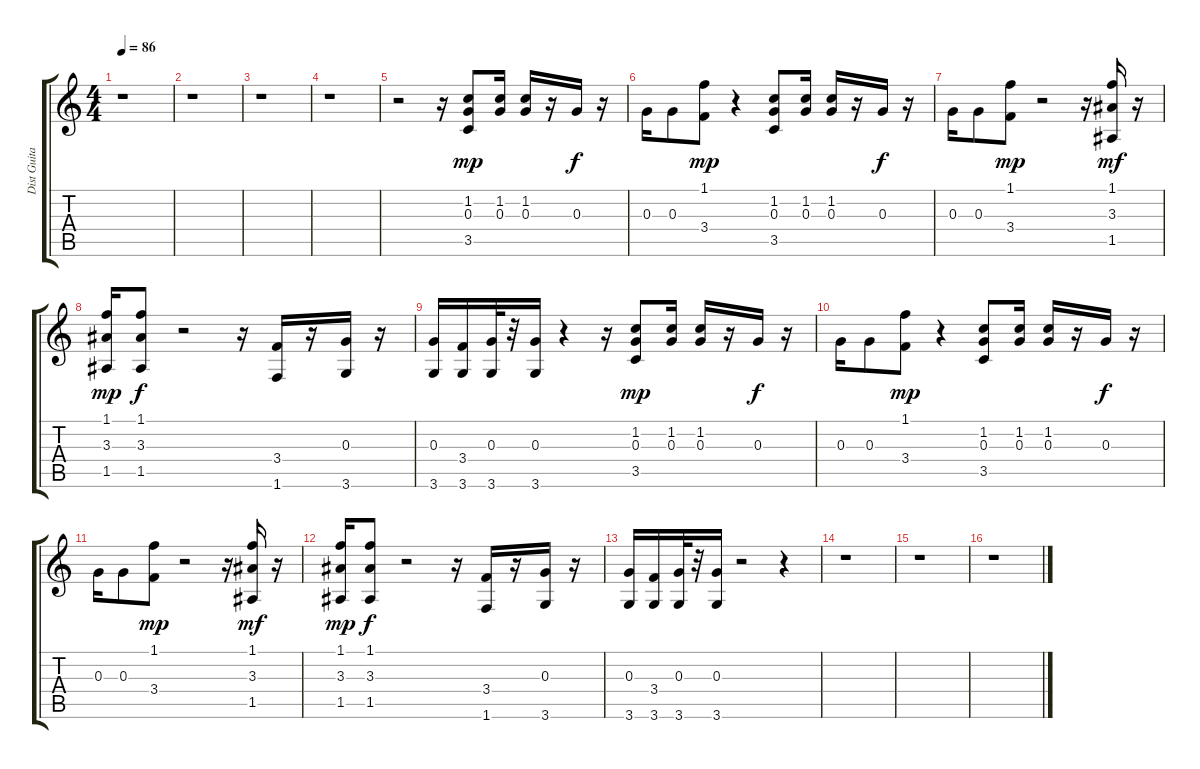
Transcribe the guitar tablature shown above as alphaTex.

\track ("Dist Guitar" "Dist Guita") {instrument overdrivenguitar}
\staff {score tabs}
\tuning (E4 B3 G3 D3 A2 E2) {hide}
\ts (4 4)
\tempo 86
\clef g2
\ks c
r.1{dy mp instrument overdrivenguitar} |
r.1 |
r.1 |
r.1 |
r.2 r.16 (1.2 0.3 3.5).8 (1.2 0.3).16 (1.2 0.3).16 r.16 0.3.16{dy f} r.16 |
0.3.16 0.3.8 (1.1 3.4).8{dy mp} r.4 (1.2 0.3 3.5).8 (1.2 0.3).16 (1.2 0.3).16 r.16 0.3.16{dy f} r.16 |
0.3.16 0.3.8 (1.1 3.4).8{dy mp} r.2 r.16 (1.1 3.3 1.5).16{dy mf} r.16 |
(1.1 3.3 1.5).16{dy mp} (1.1 3.3 1.5).8{dy f} r.2 r.16 (3.4 1.6).16 r.16 (0.3 3.6).16 r.16 |
(0.3 3.6).16 (3.4 3.6).16 (0.3 3.6).32 r.32 (0.3 3.6).16 r.4 r.16 (1.2 0.3 3.5).8{dy mp} (1.2 0.3).16 (1.2 0.3).16 r.16 0.3.16{dy f} r.16 |
0.3.16 0.3.8 (1.1 3.4).8{dy mp} r.4 (1.2 0.3 3.5).8 (1.2 0.3).16 (1.2 0.3).16 r.16 0.3.16{dy f} r.16 |
0.3.16 0.3.8 (1.1 3.4).8{dy mp} r.2 r.16 (1.1 3.3 1.5).16{dy mf} r.16 |
(1.1 3.3 1.5).16{dy mp} (1.1 3.3 1.5).8{dy f} r.2 r.16 (3.4 1.6).16 r.16 (0.3 3.6).16 r.16 |
(0.3 3.6).16 (3.4 3.6).16 (0.3 3.6).32 r.32 (0.3 3.6).16 r.2 r.4 |
r.1 |
r.1 |
r.1
